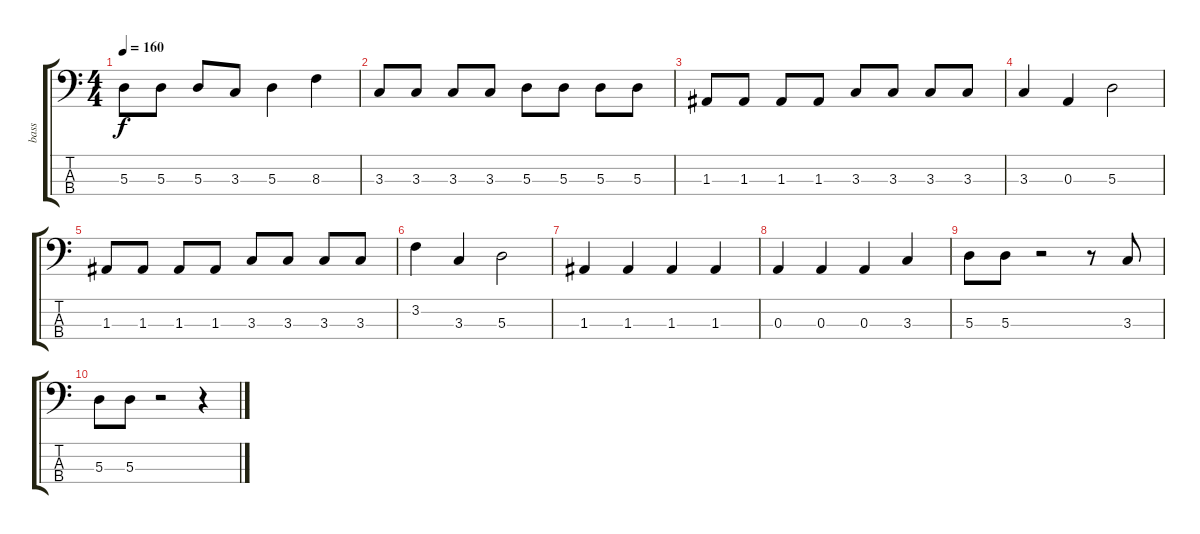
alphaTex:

\track ("bass" "bass") {instrument electricbasspick}
\staff {score tabs}
\tuning (G2 D2 A1 E1) {hide}
\ts (4 4)
\tempo 160
\clef f4
\ks c
5.3.8{dy f} 5.3.8 5.3.8 3.3.8 5.3.4 8.3.4 |
3.3.8 3.3.8 3.3.8 3.3.8 5.3.8 5.3.8 5.3.8 5.3.8 |
1.3.8 1.3.8 1.3.8 1.3.8 3.3.8 3.3.8 3.3.8 3.3.8 |
3.3.4 0.3.4 5.3.2 |
1.3.8 1.3.8 1.3.8 1.3.8 3.3.8 3.3.8 3.3.8 3.3.8 |
3.2.4 3.3.4 5.3.2 |
1.3.4 1.3.4 1.3.4 1.3.4 |
0.3.4 0.3.4 0.3.4 3.3.4 |
5.3.8 5.3.8 r.2 r.8 3.3.8 |
5.3.8 5.3.8 r.2 r.4
